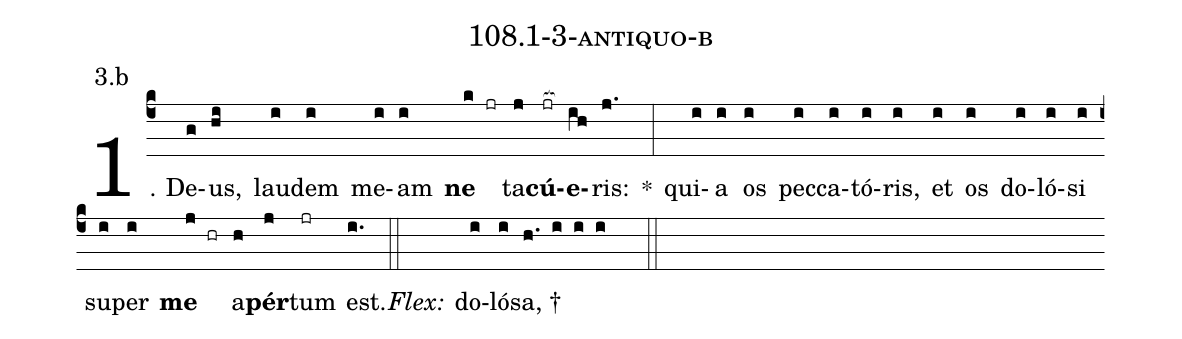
name: 108.1-3-antiquo-b;
annotation: 3.b;
%%
(c4)1. De(g)us,(hi) lau(i)dem(i) me(i)am(i) <b>ne</b>(k jr) ta(j)<b>cú</b>(jr[ocb:1{])<b>e</b>(ih[ocb:0}])ris:(j.) *(:) qui(i)a(i) os(i) pec(i)ca(i)tó(i)ris,(i) et(i) os(i) do(i)ló(i)si(i) su(i)per(i) <b>me</b>(j hr) a(h)<b>pér</b>(j)tum(jr) est.(i.) (::)
<i>Flex:</i>()  do(i)ló(i)sa, †(h. i i i  ::)
